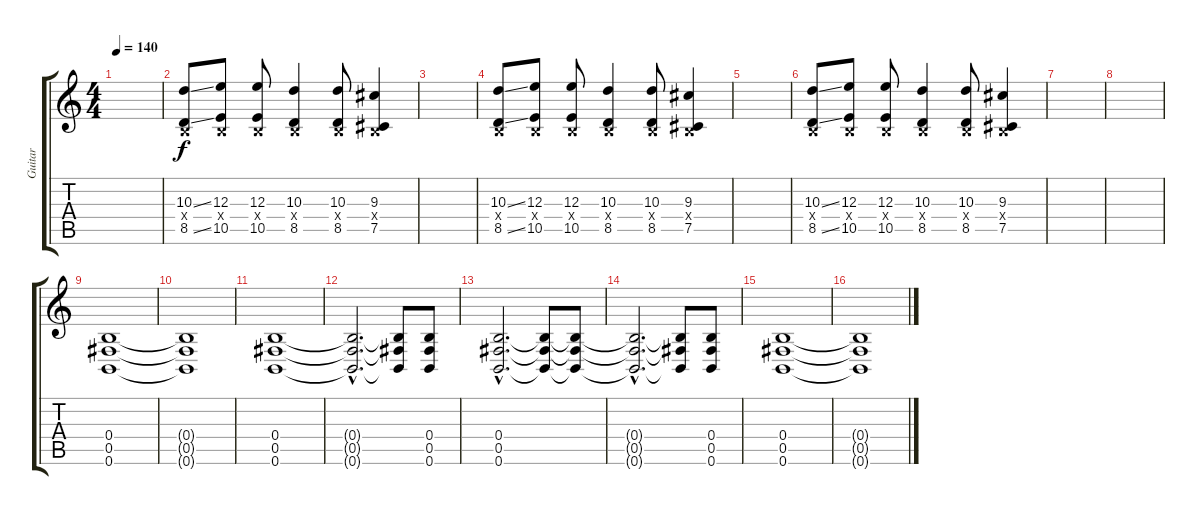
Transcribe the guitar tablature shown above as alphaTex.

\track ("Guitar " "Guitar ") {instrument distortionguitar}
\staff {score tabs}
\tuning (Db4 Ab3 E3 B2 Gb2 B1) {hide}
\ts (4 4)
\tempo 140
\clef g2
\ks c
|
(10.3{ss} 0.4{x} 8.5{ss}).8 (12.3 0.4{x} 10.5).8 (12.3 0.4{x} 10.5).8 (10.3 0.4{x} 8.5).4 (10.3 0.4{x} 8.5).8 (9.3 0.4{x} 7.5).4 |
|
(10.3{ss} 0.4{x} 8.5{ss}).8 (12.3 0.4{x} 10.5).8 (12.3 0.4{x} 10.5).8 (10.3 0.4{x} 8.5).4 (10.3 0.4{x} 8.5).8 (9.3 0.4{x} 7.5).4 |
|
(10.3{ss} 0.4{x} 8.5{ss}).8 (12.3 0.4{x} 10.5).8 (12.3 0.4{x} 10.5).8 (10.3 0.4{x} 8.5).4 (10.3 0.4{x} 8.5).8 (9.3 0.4{x} 7.5).4 |
|
|
(0.4 0.5 0.6).1 |
(0.4{t} 0.5{t} 0.6{t}).1 |
(0.4 0.5 0.6).1 |
(0.4{hac t} 0.5{hac t} 0.6{hac t}).2{d} (0.4{t} 0.5{t} 0.6{t}).8 (0.4 0.5 0.6).8 |
(0.4{hac} 0.5{hac} 0.6{hac}).2{d} (0.4{t} 0.5{t} 0.6{t}).8 (0.4{t} 0.5{t} 0.6{t}).8 |
(0.4{hac t} 0.5{hac t} 0.6{hac t}).2{d} (0.4{t} 0.5{t} 0.6{t}).8 (0.4 0.5 0.6).8 |
(0.4 0.5 0.6).1 |
(0.4{t} 0.5{t} 0.6{t}).1
